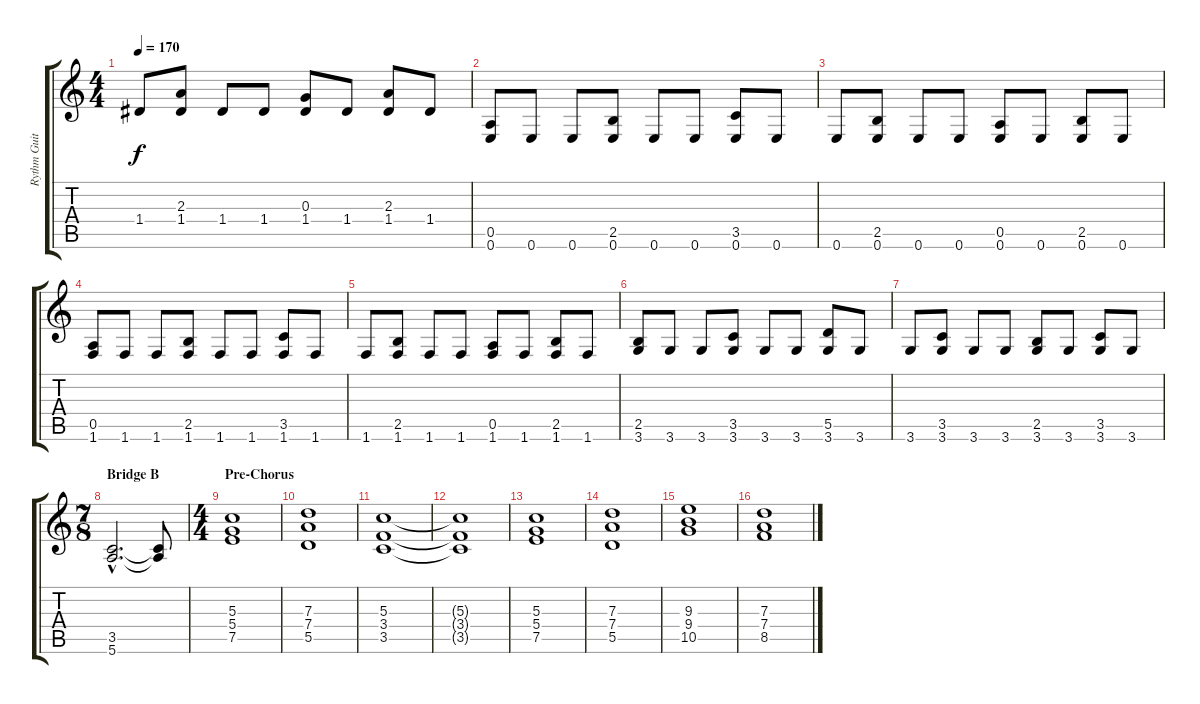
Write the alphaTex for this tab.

\track ("Rythm Guitar" "Rythm Guit") {instrument distortionguitar}
\staff {score tabs}
\tuning (E4 B3 G3 D3 A2 E2) {hide}
\ts (4 4)
\tempo 170
\clef g2
\ks c
1.4.8{dy f} (2.3 1.4).8 1.4.8 1.4.8 (0.3 1.4).8 1.4.8 (2.3 1.4).8 1.4.8 |
(0.5 0.6).8 0.6.8 0.6.8 (2.5 0.6).8 0.6.8 0.6.8 (3.5 0.6).8 0.6.8 |
0.6.8 (2.5 0.6).8 0.6.8 0.6.8 (0.5 0.6).8 0.6.8 (2.5 0.6).8 0.6.8 |
(0.5 1.6).8 1.6.8 1.6.8 (2.5 1.6).8 1.6.8 1.6.8 (3.5 1.6).8 1.6.8 |
1.6.8 (2.5 1.6).8 1.6.8 1.6.8 (0.5 1.6).8 1.6.8 (2.5 1.6).8 1.6.8 |
(2.5 3.6).8 3.6.8 3.6.8 (3.5 3.6).8 3.6.8 3.6.8 (5.5 3.6).8 3.6.8 |
3.6.8 (3.5 3.6).8 3.6.8 3.6.8 (2.5 3.6).8 3.6.8 (3.5 3.6).8 3.6.8 |
\ts (7 8)
\section ("" "Bridge B")
(3.5{hac} 5.6{hac}).2{d} (3.5{t} 5.6{t}).8 |
\ts (4 4)
\section ("" "Pre-Chorus")
(5.3 5.4 7.5).1 |
(7.3 7.4 5.5).1 |
(5.3 3.4 3.5).1 |
(5.3{t} 3.4{t} 3.5{t}).1 |
(5.3 5.4 7.5).1 |
(7.3 7.4 5.5).1 |
(9.3 9.4 10.5).1 |
(7.3 7.4 8.5).1
